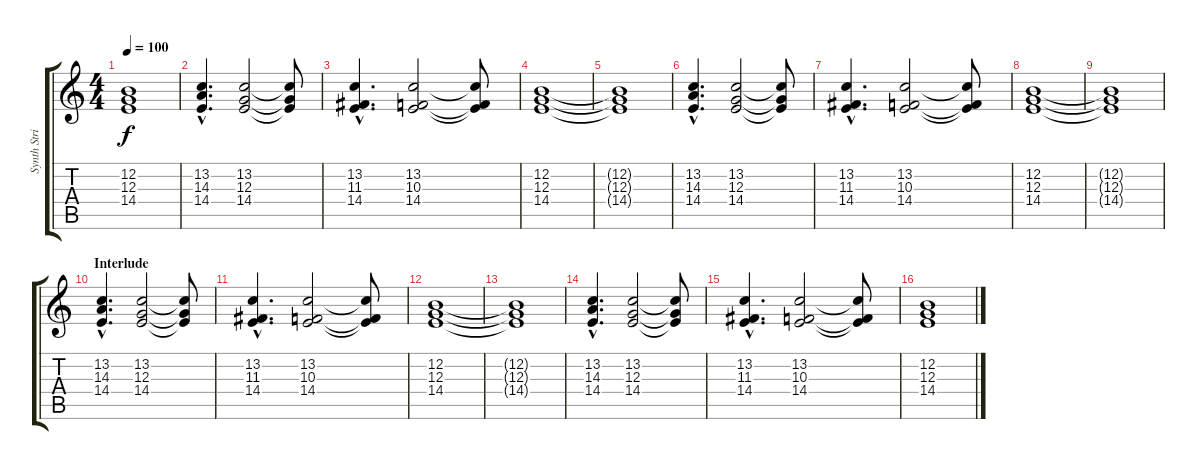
\track ("Synth Strings" "Synth Stri") {instrument stringensemble1}
\staff {score tabs}
\tuning (E4 B3 G3 D3 A2 E2) {hide}
\ts (4 4)
\tempo 100
\clef g2
\ks c
(12.2{t} 12.3{t} 14.4{t}).1{dy f} |
(13.2{hac} 14.3{hac} 14.4{hac}).4{d} (13.2 12.3 14.4).2 (13.2{t} 12.3{t} 14.4{t}).8 |
(13.2{hac} 11.3{hac} 14.4{hac}).4{d} (13.2 10.3 14.4).2 (13.2{t} 10.3{t} 14.4{t}).8 |
(12.2 12.3 14.4).1 |
(12.2{t} 12.3{t} 14.4{t}).1 |
(13.2{hac} 14.3{hac} 14.4{hac}).4{d} (13.2 12.3 14.4).2 (13.2{t} 12.3{t} 14.4{t}).8 |
(13.2{hac} 11.3{hac} 14.4{hac}).4{d} (13.2 10.3 14.4).2 (13.2{t} 10.3{t} 14.4{t}).8 |
(12.2 12.3 14.4).1 |
(12.2{t} 12.3{t} 14.4{t}).1 |
\section ("" "Interlude")
(13.2{hac} 14.3{hac} 14.4{hac}).4{d} (13.2 12.3 14.4).2 (13.2{t} 12.3{t} 14.4{t}).8 |
(13.2{hac} 11.3{hac} 14.4{hac}).4{d} (13.2 10.3 14.4).2 (13.2{t} 10.3{t} 14.4{t}).8 |
(12.2 12.3 14.4).1 |
(12.2{t} 12.3{t} 14.4{t}).1 |
(13.2{hac} 14.3{hac} 14.4{hac}).4{d} (13.2 12.3 14.4).2 (13.2{t} 12.3{t} 14.4{t}).8 |
(13.2{hac} 11.3{hac} 14.4{hac}).4{d} (13.2 10.3 14.4).2 (13.2{t} 10.3{t} 14.4{t}).8 |
(12.2 12.3 14.4).1
